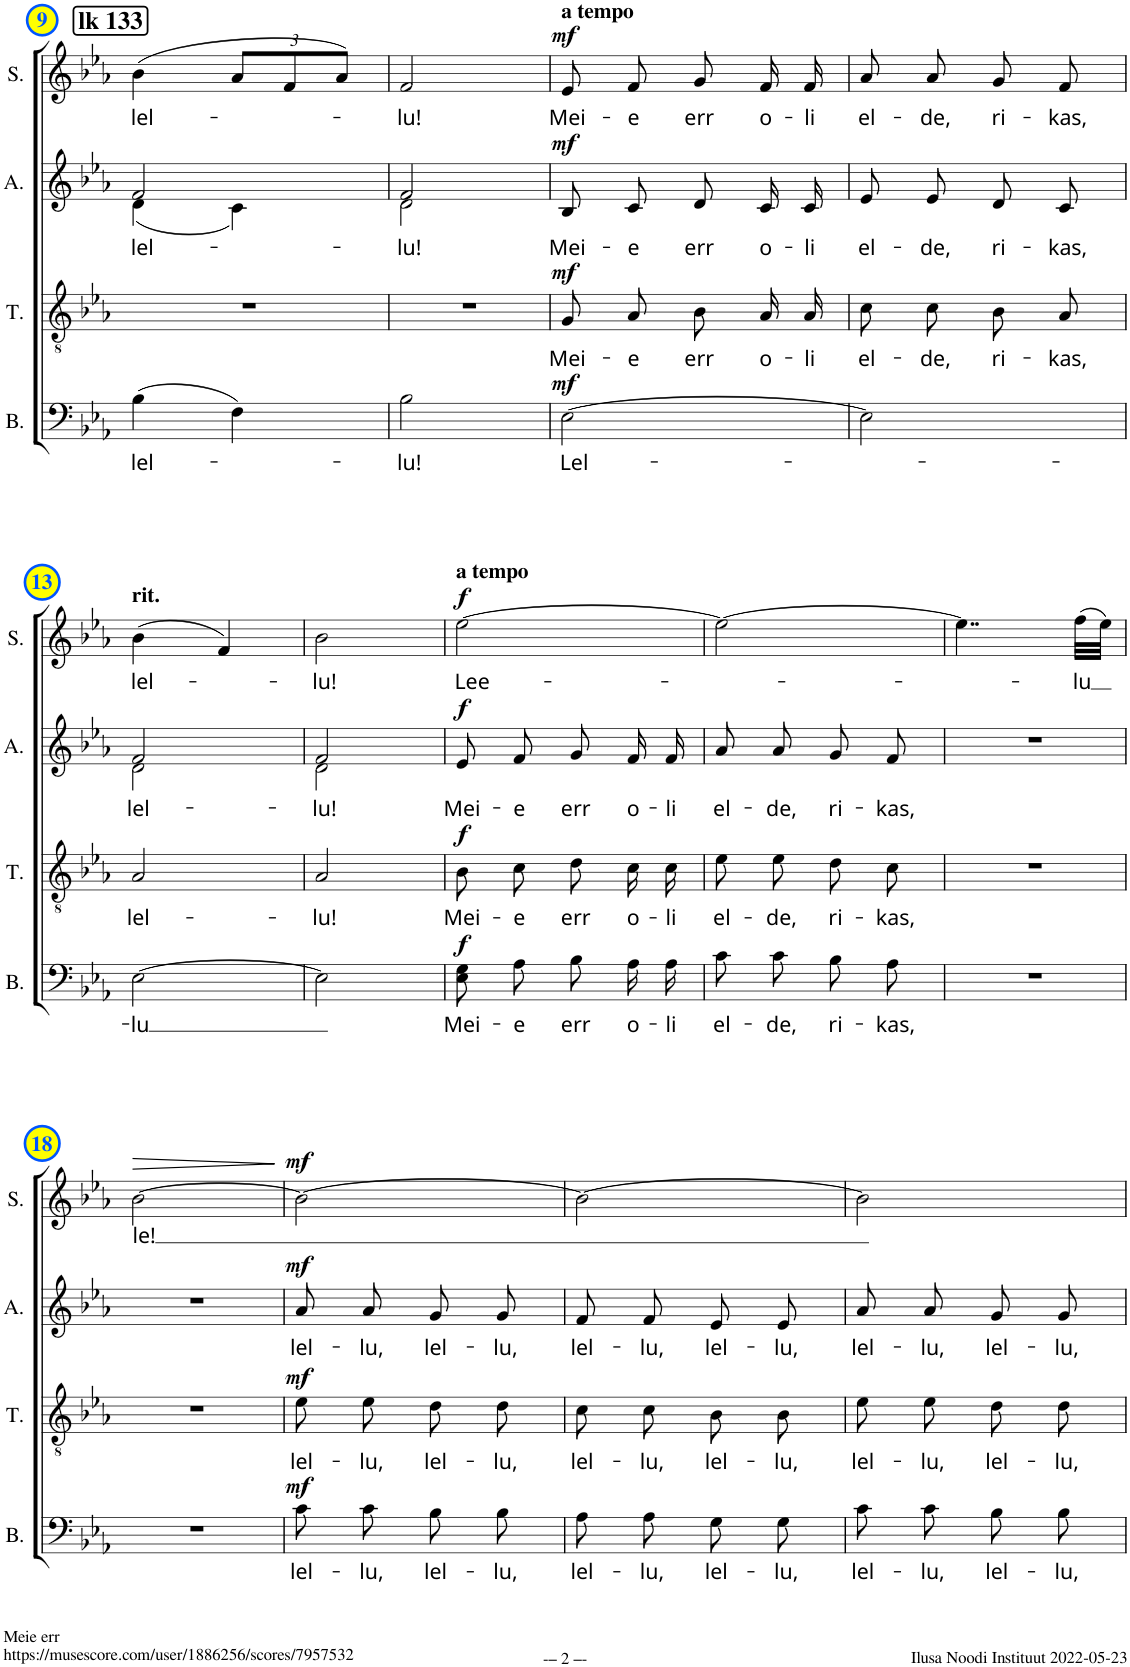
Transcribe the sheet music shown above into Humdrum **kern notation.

**kern	**text	**dynam	**kern	**text	**dynam	**kern	**text	**dynam	**kern	**text	**dynam
*part4	*part4	*part4	*part3	*part3	*part3	*part2	*part2	*part2	*part1	*part1	*part1
*staff4	*staff4	*staff4	*staff3	*staff3	*staff3	*staff2	*staff2	*staff2	*staff1	*staff1	*staff1
*I"Bass	*	*	*I"Tenor	*	*	*I"Alto	*	*	*I"Soprano	*	*
*I'B.	*	*	*I'T.	*	*	*I'A.	*	*	*I'S.	*	*
!!LO:PB:g=z
*clefF4	*	*	*clefGv2	*	*	*clefG2	*	*	*clefG2	*	*
*	*	*	*	*	*	*Trd1c2	*	*	*	*	*
*k[b-e-a-]	*	*	*k[b-e-a-]	*	*	*k[b-e-a-]	*	*	*k[b-e-a-]	*	*
*M2/4	*	*	*M2/4	*	*	*M2/4	*	*	*M2/4	*	*
!!LO:REH:place=s1:a:B:cj:fs=14:t=lk 133
=9	=9	=9	=9	=9	=9	=9	=9	=9	=9	=9	=9
!	!LO:LY:b	!	!	!	!	!	!LO:LY:b	!	!	!LO:LY:b	!
*	*	*	*	*	*	*^	*	*	*	*	*
(4B-\	lel-	.	2r	.	.	2f/	(4d\	lel-	.	(4b-\	lel-	.
*	*	*	*	*	*	*	*	*	*	*Xbrackettup	*	*
4F\)	.	.	.	.	.	.	4c\)	.	.	12a-/L	.	.
.	.	.	.	.	.	.	.	.	.	12f/	.	.
.	.	.	.	.	.	.	.	.	.	12a-/J)	.	.
=10	=10	=10	=10	=10	=10	=10	=10	=10	=10	=10	=10	=10
!	!LO:LY:b	!	!	!	!	!	!	!LO:LY:b	!	!	!LO:LY:b	!
2B-\	-lu!	.	2r	.	.	2f/	2d\	-lu!	.	2f/	-lu!	.
=11	=11	=11	=11	=11	=11	=11	=11	=11	=11	=11	=11	=11
!	!	!	!	!	!	!	!	!	!	!LO:TX:a:B:t=a tempo	!	!
!	!LO:LY:b	!LO:DY:a	!	!LO:LY:b	!LO:DY:a	!	!	!LO:LY:b	!LO:DY:a	!	!LO:LY:b	!LO:DY:a
*	*	*	*	*	*	*v	*v	*	*	*	*	*
[2E-\	Lel-	mf	8G/L	Mei-	mf	8B-/L	Mei-	mf	8e-/	Mei-	mf
!	!	!	!	!LO:LY:b	!	!	!LO:LY:b	!	!	!LO:LY:b	!
.	.	.	8A-/J	-e	.	8c/J	-e	.	8f/	-e	.
!	!	!	!	!LO:LY:b	!	!	!LO:LY:b	!	!	!LO:LY:b	!
.	.	.	8B-/L	err	.	8d/L	err	.	8g/	err	.
!	!	!	!	!LO:LY:b	!	!	!LO:LY:b	!	!	!LO:LY:b	!
.	.	.	16A-/L	o-	.	16c/L	o-	.	16f/	o-	.
!	!	!	!	!LO:LY:b	!	!	!LO:LY:b	!	!	!LO:LY:b	!
.	.	.	16A-/JJ	-li	.	16c/JJ	-li	.	16f/	-li	.
=12	=12	=12	=12	=12	=12	=12	=12	=12	=12	=12	=12
!	!	!	!	!LO:LY:b	!	!	!LO:LY:b	!	!	!LO:LY:b	!
2E-\]	.	.	8c\L	el-	.	8e-/L	el-	.	8a-/	el-	.
!	!	!	!	!LO:LY:b	!	!	!LO:LY:b	!	!	!LO:LY:b	!
.	.	.	8c\J	-de,	.	8e-/J	-de,	.	8a-/	-de,	.
!	!	!	!	!LO:LY:b	!	!	!LO:LY:b	!	!	!LO:LY:b	!
.	.	.	8B-/L	ri-	.	8d/L	ri-	.	8g/	ri-	.
!	!	!	!	!LO:LY:b	!	!	!LO:LY:b	!	!	!LO:LY:b	!
.	.	.	8A-/J	-kas,	.	8c/J	-kas,	.	8f/	-kas,	.
!!LO:LB:g=z
=13	=13	=13	=13	=13	=13	=13	=13	=13	=13	=13	=13
!	!	!	!	!	!	!	!	!	!LO:TX:a:B:t=rit.	!	!
!	!LO:LY:b	!	!	!LO:LY:b	!	!	!LO:LY:b	!	!	!LO:LY:b	!
*	*	*	*	*	*	*^	*	*	*	*	*
[2E-\	-lu	.	2A-/	lel-	.	2f/	2d\	lel-	.	(4b-\	lel-	.
.	.	.	.	.	.	.	.	.	.	4f/)	.	.
=14	=14	=14	=14	=14	=14	=14	=14	=14	=14	=14	=14	=14
!	!	!	!	!LO:LY:b	!	!	!	!LO:LY:b	!	!	!LO:LY:b	!
2E-\]	.	.	2A-/	-lu!	.	2f/	2d\	-lu!	.	2b-\	-lu!	.
=15	=15	=15	=15	=15	=15	=15	=15	=15	=15	=15	=15	=15
!	!	!	!	!	!	!	!	!	!	!LO:TX:a:B:t=a tempo	!	!
!	!LO:LY:b	!LO:DY:a	!	!LO:LY:b	!LO:DY:a	!	!	!LO:LY:b	!LO:DY:a	!	!LO:LY:b	!LO:DY:a
*	*	*	*	*	*	*v	*v	*	*	*	*	*
8E-\ 8G\L	Mei-	f	8B-\L	Mei-	f	8e-/L	Mei-	f	[2ee-\	Lee-	f
!	!LO:LY:b	!	!	!LO:LY:b	!	!	!LO:LY:b	!	!	!	!
8A-\J	-e	.	8c\J	-e	.	8f/J	-e	.	.	.	.
!	!LO:LY:b	!	!	!LO:LY:b	!	!	!LO:LY:b	!	!	!	!
8B-\L	err	.	8d\L	err	.	8g/L	err	.	.	.	.
!	!LO:LY:b	!	!	!LO:LY:b	!	!	!LO:LY:b	!	!	!	!
16A-\L	o-	.	16c\L	o-	.	16f/L	o-	.	.	.	.
!	!LO:LY:b	!	!	!LO:LY:b	!	!	!LO:LY:b	!	!	!	!
16A-\JJ	-li	.	16c\JJ	-li	.	16f/JJ	-li	.	.	.	.
=16	=16	=16	=16	=16	=16	=16	=16	=16	=16	=16	=16
!	!LO:LY:b	!	!	!LO:LY:b	!	!	!LO:LY:b	!	!	!	!
8c\L	el-	.	8e-\L	el-	.	8a-/L	el-	.	2ee-\_	.	.
!	!LO:LY:b	!	!	!LO:LY:b	!	!	!LO:LY:b	!	!	!	!
8c\J	-de,	.	8e-\J	-de,	.	8a-/J	-de,	.	.	.	.
!	!LO:LY:b	!	!	!LO:LY:b	!	!	!LO:LY:b	!	!	!	!
8B-\L	ri-	.	8d\L	ri-	.	8g/L	ri-	.	.	.	.
!	!LO:LY:b	!	!	!LO:LY:b	!	!	!LO:LY:b	!	!	!	!
8A-\J	-kas,	.	8c\J	-kas,	.	8f/J	-kas,	.	.	.	.
=17	=17	=17	=17	=17	=17	=17	=17	=17	=17	=17	=17
2r	.	.	2r	.	.	2r	.	.	4..ee-\]	.	.
!	!	!	!	!	!	!	!	!	!	!LO:LY:b	!
.	.	.	.	.	.	.	.	.	(32ff\LLL	-lu	.
.	.	.	.	.	.	.	.	.	32ee-\JJJ)	.	.
!!LO:LB:g=z
=18	=18	=18	=18	=18	=18	=18	=18	=18	=18	=18	=18
!	!	!	!	!	!	!	!	!	!	!LO:LY:b	!LO:HP:b
2r	.	.	2r	.	.	2r	.	.	[2b-\	le!	>
.	.	.	.	.	.	.	.	.	.	.	]
=19	=19	=19	=19	=19	=19	=19	=19	=19	=19	=19	=19
!	!LO:LY:b	!LO:DY:a	!	!LO:LY:b	!LO:DY:a	!	!LO:LY:b	!LO:DY:a	!	!	!LO:DY:a
8c\L	lel-	mf	8e-\L	lel-	mf	8a-/L	lel-	mf	2b-\_	.	mf
!	!LO:LY:b	!	!	!LO:LY:b	!	!	!LO:LY:b	!	!	!	!
8c\J	-lu,	.	8e-\J	-lu,	.	8a-/J	-lu,	.	.	.	.
!	!LO:LY:b	!	!	!LO:LY:b	!	!	!LO:LY:b	!	!	!	!
8B-\L	lel-	.	8d\L	lel-	.	8g/L	lel-	.	.	.	.
!	!LO:LY:b	!	!	!LO:LY:b	!	!	!LO:LY:b	!	!	!	!
8B-\J	-lu,	.	8d\J	-lu,	.	8g/J	-lu,	.	.	.	.
=20	=20	=20	=20	=20	=20	=20	=20	=20	=20	=20	=20
!	!LO:LY:b	!	!	!LO:LY:b	!	!	!LO:LY:b	!	!	!	!
8A-\L	lel-	.	8c\L	lel-	.	8f/L	lel-	.	2b-\_	.	.
!	!LO:LY:b	!	!	!LO:LY:b	!	!	!LO:LY:b	!	!	!	!
8A-\J	-lu,	.	8c\J	-lu,	.	8f/J	-lu,	.	.	.	.
!	!LO:LY:b	!	!	!LO:LY:b	!	!	!LO:LY:b	!	!	!	!
8G\L	lel-	.	8B-\L	lel-	.	8e-/L	lel-	.	.	.	.
!	!LO:LY:b	!	!	!LO:LY:b	!	!	!LO:LY:b	!	!	!	!
8G\J	-lu,	.	8B-\J	-lu,	.	8e-/J	-lu,	.	.	.	.
=21	=21	=21	=21	=21	=21	=21	=21	=21	=21	=21	=21
!	!LO:LY:b	!	!	!LO:LY:b	!	!	!LO:LY:b	!	!	!	!
8c\L	lel-	.	8e-\L	lel-	.	8a-/L	lel-	.	2b-\]	.	.
!	!LO:LY:b	!	!	!LO:LY:b	!	!	!LO:LY:b	!	!	!	!
8c\J	-lu,	.	8e-\J	-lu,	.	8a-/J	-lu,	.	.	.	.
!	!LO:LY:b	!	!	!LO:LY:b	!	!	!LO:LY:b	!	!	!	!
8B-\L	lel-	.	8d\L	lel-	.	8g/L	lel-	.	.	.	.
!	!LO:LY:b	!	!	!LO:LY:b	!	!	!LO:LY:b	!	!	!	!
8B-\J	-lu,	.	8d\J	-lu,	.	8g/J	-lu,	.	.	.	.
=	=	=	=	=	=	=	=	=	=	=	=
*-	*-	*-	*-	*-	*-	*-	*-	*-	*-	*-	*-
